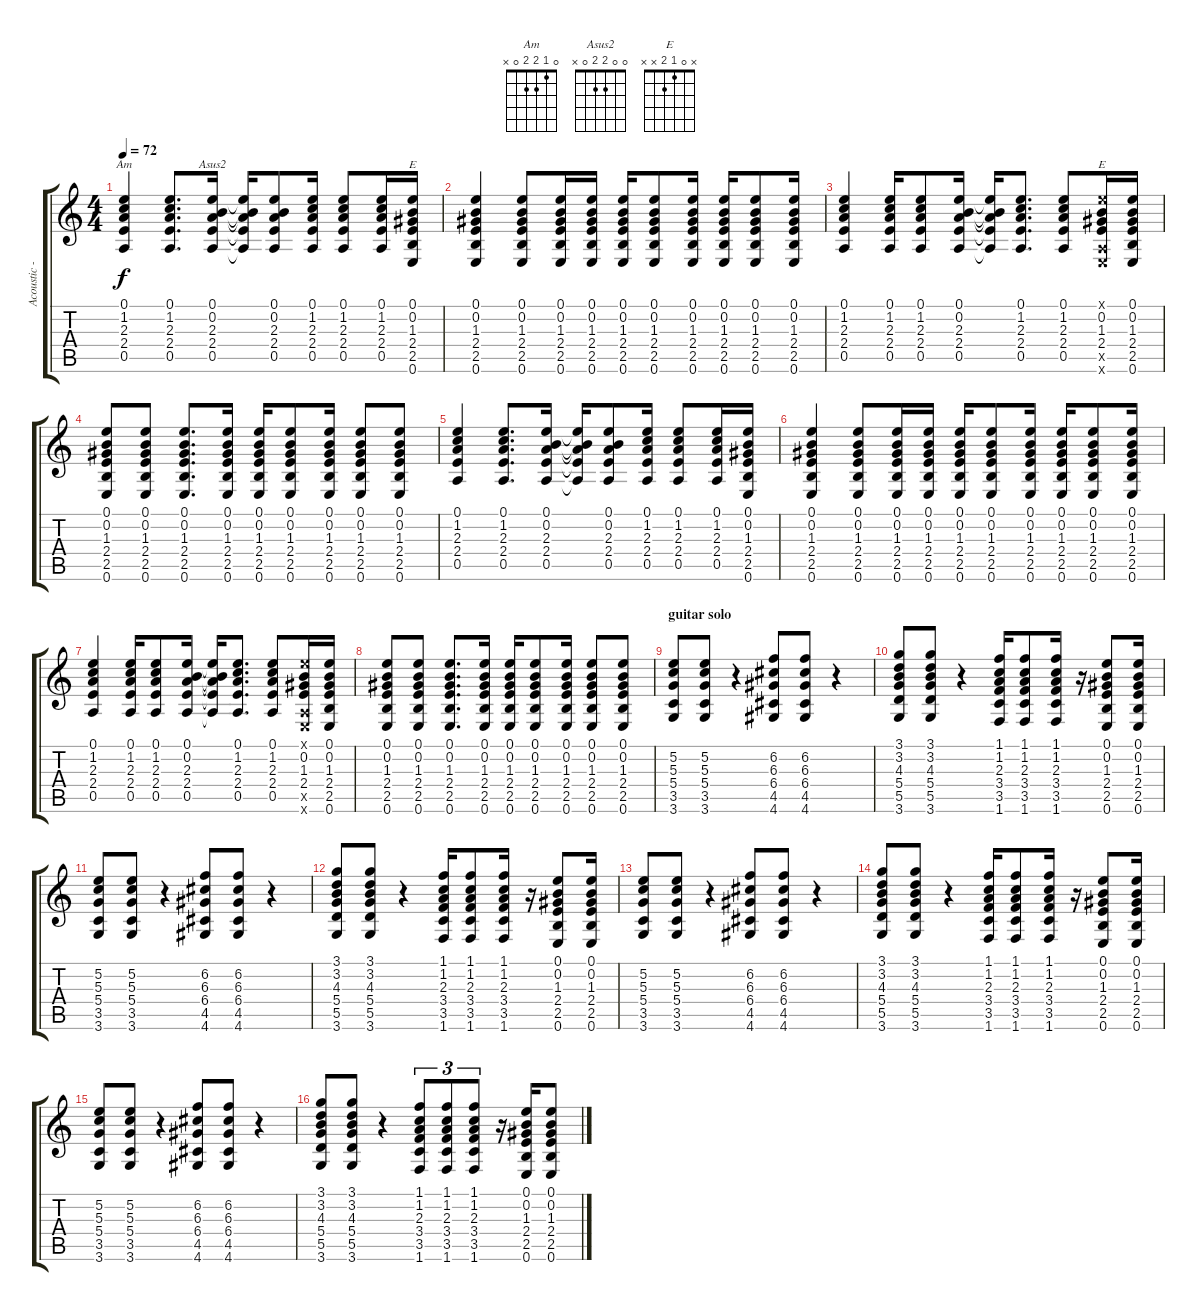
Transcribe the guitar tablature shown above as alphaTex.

\track ("Acoustic - Everlast" "Acoustic -") {instrument acousticguitarsteel}
\staff {score tabs}
\tuning (E4 B3 G3 D3 A2 E2) {hide}
\chord ("Am" 0 1 2 2 0 x)
\chord ("Asus2" 0 0 2 2 0 x)
\chord ("E" 0 0 1 2 2 0)
\chord ("E" x 0 1 2 x x)
\ts (4 4)
\tempo 72
\clef g2
\ks c
(0.1 1.2 2.3 2.4 0.5).4{ch "Am" dy f} (0.1 1.2 2.3 2.4 0.5).8{d} (0.1 0.2 2.3 2.4 0.5).16{ch "Asus2"} (0.1{t} 0.2{t} 2.3{t} 2.4{t} 0.5{t}).16 (0.1 0.2 2.3 2.4 0.5).8 (0.1 1.2 2.3 2.4 0.5).16 (0.1 1.2 2.3 2.4 0.5).8 (0.1 1.2 2.3 2.4 0.5).16 (0.1 0.2 1.3 2.4 2.5 0.6).16{ch "E"} |
(0.1 0.2 1.3 2.4 2.5 0.6).4 (0.1 0.2 1.3 2.4 2.5 0.6).8 (0.1 0.2 1.3 2.4 2.5 0.6).16 (0.1 0.2 1.3 2.4 2.5 0.6).16 (0.1 0.2 1.3 2.4 2.5 0.6).16 (0.1 0.2 1.3 2.4 2.5 0.6).8 (0.1 0.2 1.3 2.4 2.5 0.6).16 (0.1 0.2 1.3 2.4 2.5 0.6).16 (0.1 0.2 1.3 2.4 2.5 0.6).8 (0.1 0.2 1.3 2.4 2.5 0.6).16 |
(0.1 1.2 2.3 2.4 0.5).4 (0.1 1.2 2.3 2.4 0.5).16 (0.1 1.2 2.3 2.4 0.5).8 (0.1 0.2 2.3 2.4 0.5).16 (0.1{t} 0.2{t} 2.3{t} 2.4{t} 0.5{t}).16 (0.1 1.2 2.3 2.4 0.5).8{d} (0.1 1.2 2.3 2.4 0.5).8 (0.1{x} 0.2 1.3 2.4 0.5{x} 0.6{x}).16{ch "E"} (0.1 0.2 1.3 2.4 2.5 0.6).16 |
(0.1 0.2 1.3 2.4 2.5 0.6).8 (0.1 0.2 1.3 2.4 2.5 0.6).8 (0.1 0.2 1.3 2.4 2.5 0.6).8{d} (0.1 0.2 1.3 2.4 2.5 0.6).16 (0.1 0.2 1.3 2.4 2.5 0.6).16 (0.1 0.2 1.3 2.4 2.5 0.6).8 (0.1 0.2 1.3 2.4 2.5 0.6).16 (0.1 0.2 1.3 2.4 2.5 0.6).8 (0.1 0.2 1.3 2.4 2.5 0.6).8 |
(0.1 1.2 2.3 2.4 0.5).4 (0.1 1.2 2.3 2.4 0.5).8{d} (0.1 0.2 2.3 2.4 0.5).16 (0.1{t} 0.2{t} 2.3{t} 2.4{t} 0.5{t}).16 (0.1 0.2 2.3 2.4 0.5).8 (0.1 1.2 2.3 2.4 0.5).16 (0.1 1.2 2.3 2.4 0.5).8 (0.1 1.2 2.3 2.4 0.5).16 (0.1 0.2 1.3 2.4 2.5 0.6).16 |
(0.1 0.2 1.3 2.4 2.5 0.6).4 (0.1 0.2 1.3 2.4 2.5 0.6).8 (0.1 0.2 1.3 2.4 2.5 0.6).16 (0.1 0.2 1.3 2.4 2.5 0.6).16 (0.1 0.2 1.3 2.4 2.5 0.6).16 (0.1 0.2 1.3 2.4 2.5 0.6).8 (0.1 0.2 1.3 2.4 2.5 0.6).16 (0.1 0.2 1.3 2.4 2.5 0.6).16 (0.1 0.2 1.3 2.4 2.5 0.6).8 (0.1 0.2 1.3 2.4 2.5 0.6).16 |
(0.1 1.2 2.3 2.4 0.5).4 (0.1 1.2 2.3 2.4 0.5).16 (0.1 1.2 2.3 2.4 0.5).8 (0.1 0.2 2.3 2.4 0.5).16 (0.1{t} 0.2{t} 2.3{t} 2.4{t} 0.5{t}).16 (0.1 1.2 2.3 2.4 0.5).8{d} (0.1 1.2 2.3 2.4 0.5).8 (0.1{x} 0.2 1.3 2.4 0.5{x} 0.6{x}).16 (0.1 0.2 1.3 2.4 2.5 0.6).16 |
(0.1 0.2 1.3 2.4 2.5 0.6).8 (0.1 0.2 1.3 2.4 2.5 0.6).8 (0.1 0.2 1.3 2.4 2.5 0.6).8{d} (0.1 0.2 1.3 2.4 2.5 0.6).16 (0.1 0.2 1.3 2.4 2.5 0.6).16 (0.1 0.2 1.3 2.4 2.5 0.6).8 (0.1 0.2 1.3 2.4 2.5 0.6).16 (0.1 0.2 1.3 2.4 2.5 0.6).8 (0.1 0.2 1.3 2.4 2.5 0.6).8 |
\section ("" "guitar solo")
(5.2 5.3 5.4 3.5 3.6).8 (5.2 5.3 5.4 3.5 3.6).8 r.4 (6.2 6.3 6.4 4.5 4.6).8 (6.2 6.3 6.4 4.5 4.6).8 r.4 |
(3.1 3.2 4.3 5.4 5.5 3.6).8 (3.1 3.2 4.3 5.4 5.5 3.6).8 r.4 (1.1 1.2 2.3 3.4 3.5 1.6).16 (1.1 1.2 2.3 3.4 3.5 1.6).8 (1.1 1.2 2.3 3.4 3.5 1.6).16 r.16 (0.1 0.2 1.3 2.4 2.5 0.6).8 (0.1 0.2 1.3 2.4 2.5 0.6).16 |
(5.2 5.3 5.4 3.5 3.6).8 (5.2 5.3 5.4 3.5 3.6).8 r.4 (6.2 6.3 6.4 4.5 4.6).8 (6.2 6.3 6.4 4.5 4.6).8 r.4 |
(3.1 3.2 4.3 5.4 5.5 3.6).8 (3.1 3.2 4.3 5.4 5.5 3.6).8 r.4 (1.1 1.2 2.3 3.4 3.5 1.6).16 (1.1 1.2 2.3 3.4 3.5 1.6).8 (1.1 1.2 2.3 3.4 3.5 1.6).16 r.16 (0.1 0.2 1.3 2.4 2.5 0.6).8 (0.1 0.2 1.3 2.4 2.5 0.6).16 |
(5.2 5.3 5.4 3.5 3.6).8 (5.2 5.3 5.4 3.5 3.6).8 r.4 (6.2 6.3 6.4 4.5 4.6).8 (6.2 6.3 6.4 4.5 4.6).8 r.4 |
(3.1 3.2 4.3 5.4 5.5 3.6).8 (3.1 3.2 4.3 5.4 5.5 3.6).8 r.4 (1.1 1.2 2.3 3.4 3.5 1.6).16 (1.1 1.2 2.3 3.4 3.5 1.6).8 (1.1 1.2 2.3 3.4 3.5 1.6).16 r.16 (0.1 0.2 1.3 2.4 2.5 0.6).8 (0.1 0.2 1.3 2.4 2.5 0.6).16 |
(5.2 5.3 5.4 3.5 3.6).8 (5.2 5.3 5.4 3.5 3.6).8 r.4 (6.2 6.3 6.4 4.5 4.6).8 (6.2 6.3 6.4 4.5 4.6).8 r.4 |
(3.1 3.2 4.3 5.4 5.5 3.6).8 (3.1 3.2 4.3 5.4 5.5 3.6).8 r.4 (1.1 1.2 2.3 3.4 3.5 1.6).8{tu (3 2)} (1.1 1.2 2.3 3.4 3.5 1.6).8{tu (3 2)} (1.1 1.2 2.3 3.4 3.5 1.6).8{tu (3 2)} r.16 (0.1 0.2 1.3 2.4 2.5 0.6).16 (0.1 0.2 1.3 2.4 2.5 0.6).8
